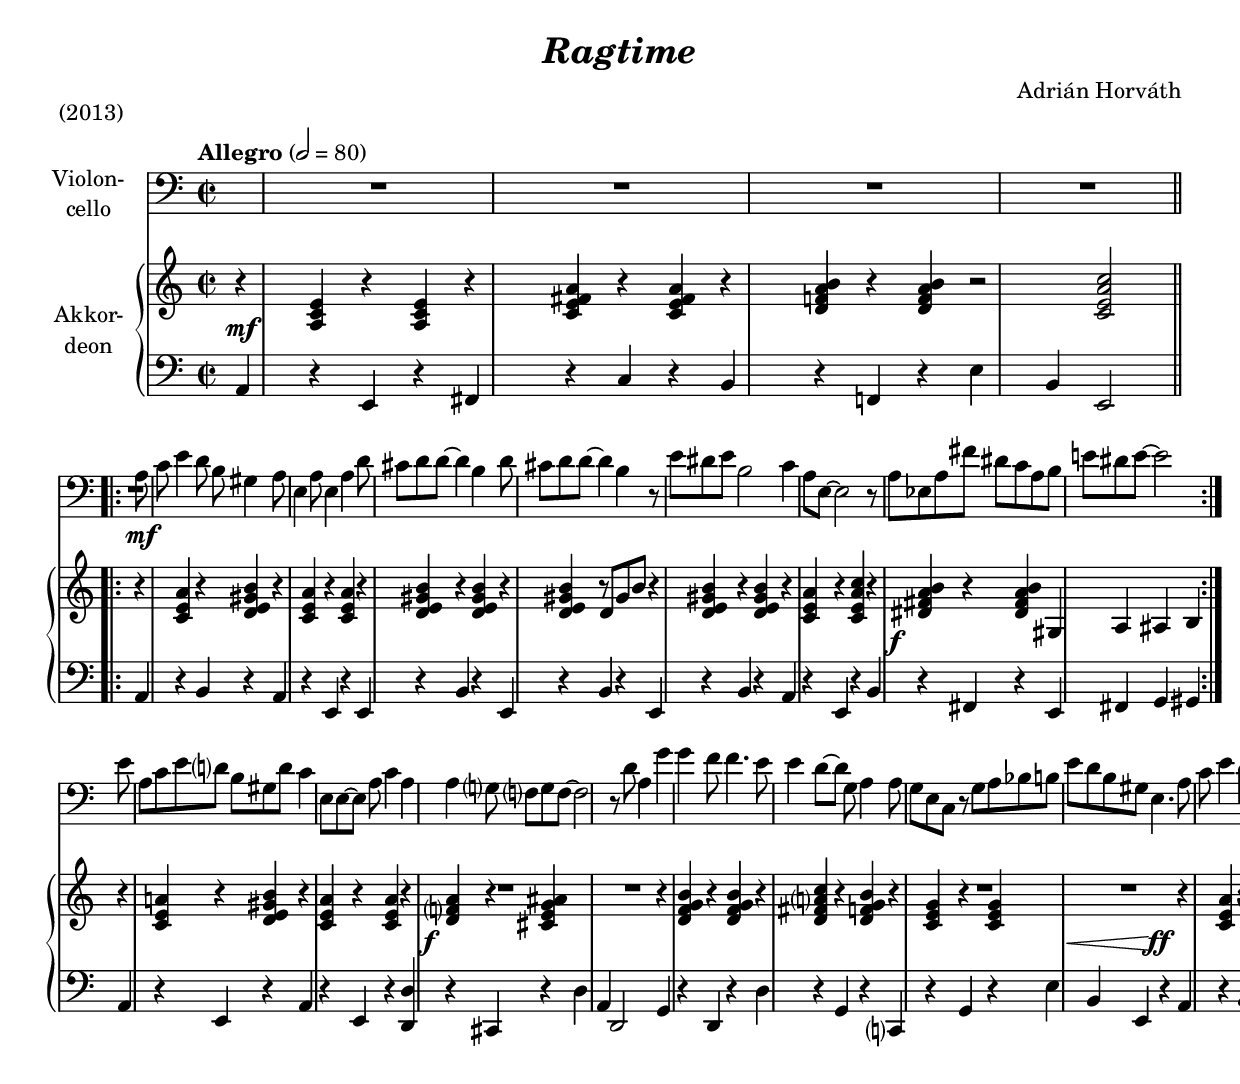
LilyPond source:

\version "2.18.2"
\include "deutsch.ly"

#(set-global-staff-size 19.5)

\header {
  title     = \markup \bold \italic "Ragtime"
  composer  = "Adrián Horváth"
%  arranger  = "arr.:"
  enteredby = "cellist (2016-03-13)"
  piece     = "(2013)"
}

voiceconsts = {
  \key g \minor
  \time 2/2
  \tempo "Allegro" 2=80
%  \numericTimeSignature
%  \compressFullBarRests
  \set tupletSpannerDuration = #(ly:make-moment 1 4)
}

mifl= "oboe"
% mist = "string ensemble 1"
mist = "trumpet"
miva = "pizzicato strings"
%miba = "bassoon"
%miba = "drawbar organ"
miba = "trombone"
%miba = "tuba"
% mikl = "harpsichord"
% mikl = "accordion"
mikl = "concertina"

va = \relative c' {
  \voiceconsts
  \clef "bass"

  R1*4
  \repeat volta 2 {
    g8\mf b d4 c8 a fis4
    g8 d4 g8 d4 g
    c8 h c c~ c4 a
    c8 h c c~ c4 a

    r8 d cis d a2
    b4 g8 d~ d2
    r8 g des g e' cis b g
    a d! cis d~ d2
  }

  d8 g, b d c? a fis c'
  b4 d,8 d~ d g b4
  g g f?8 es? f es~
  es2 r8 c' g4

  f' f es8 es4.
  d8 d4 c8~ c f, g4
  g8 f d b r f' g as
  a! d c a fis d4.

  g8 b d4 c8 a fis4
  g8 d4 g8 d4 g
  c8 h c c~ c4 a
  c8 h c c~ c4 a
  
  r8 d cis d a2
  b?4 g8 d~ d2
  r8 g des g e' cis b g
  e-- fis4-. g8~ g2\fermata \bar "|."
}

vb = \relative c' {
  \voiceconsts
  \clef "treble"

  r4 <g b d> r <g b d>
  r <b d e g> r <b d e g>
  r <c es! g a> r <c es g a>
  r2 <b d g b>
  
  \repeat volta 2 {
    r4 <b d g> r <c d fis a>
    r <b d g> r <b d g>
    r <c d fis a> r <c d fis a>
    r <c d fis a> r8 c fis a

    r4 <c, d fis a> r <c d fis a>
    r <b d g> r <b d g b>
    r <cis e g a> r <cis e g a>
    fis, g gis a
  }
  
  r <b d g!> r <c d fis a>
  r <b d g> r <b d g>
  r <c es? g> r <h d f gis>
  R1

  r4 <c es f a> r <c es f a>
  r <c e g? b> r <c es f a>
  r <b d f> r <b d f>
  R1
  
  r4 <b d g> r <c d fis a>
  r <b d g> r <b d g>
  r <c d fis a> r <c d fis a>
  r <c d fis a> r8 c fis a
  
  r4 <c, d fis a> r <c d fis a>
  r <b d g> r <b d g b>
  r <cis e g a> r <cis e g a>
  r2 <g b d>\fermata  \bar "|."
}

vc = \relative c {
  \voiceconsts
  \clef "bass"

  g4 r d r
  e r b' r
  a r es! r
  d' a d,2
  
  \repeat volta 2 {
    g4 r a r
    g r d r
    d r a' r
    d, r a' r

    d, r a' r
    g r d r
    a' r e r
    d e f fis
  }

  g r d r
  g r d r
  <c c'> r h r
  c' g c,2

  f4 r c r
  c' r f, r
  b,? r f' r
  d' a d, r

  g r a r
  g r d r
  d r a' r
  d, r a' r

  d, r a' r
  g r d r
  a' r e r
  g d g,2\fermata \bar "|."
}

\include "v4.ily"

music = <<
      \new Staff {
        \set Staff.midiInstrument = \miba
        \set Staff.instrumentName = \markup \center-column { "Violon-" "cello" }
        \transpose g a { \va }
      }

      \new PianoStaff <<
        \set PianoStaff.instrumentName = \markup \center-column { "Akkor-" "deon" }
        \set PianoStaff.midiInstrument = \mikl
        \new Staff {
          \transpose g a { \vb }
        }

        \new Dynamics \dy

        \new Staff {
          \transpose g a { \vc }
        }
        >>
>>

\book {
  \score {
   \music
    \layout {}
  }

  \score {
    \unfoldRepeats \music

    \midi {
      \context {
        \Score
      }
    }
  }
}
